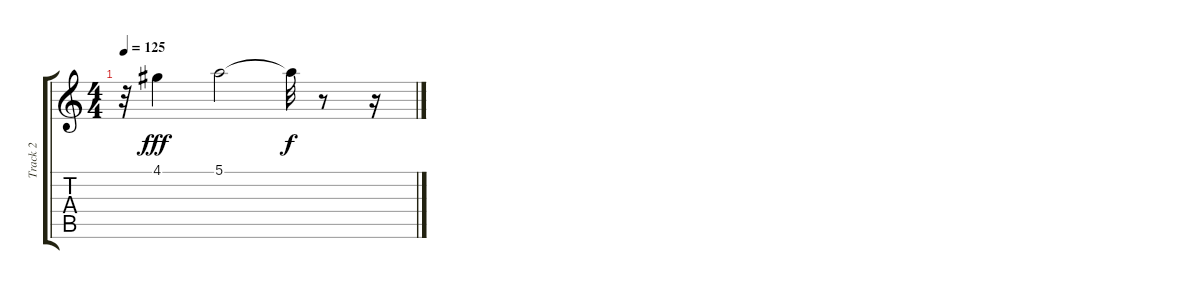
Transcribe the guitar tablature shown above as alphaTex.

\track ("Track 2" "Track 2") {instrument acousticguitarnylon}
\staff {score tabs}
\tuning (E4 B3 G3 D3 A2 E2) {hide}
\ts (4 4)
\tempo 125
\clef g2
\ks c
r.32{dy fff} 4.1.4 5.1.2 5.1{t}.32{dy f} r.8 r.16
